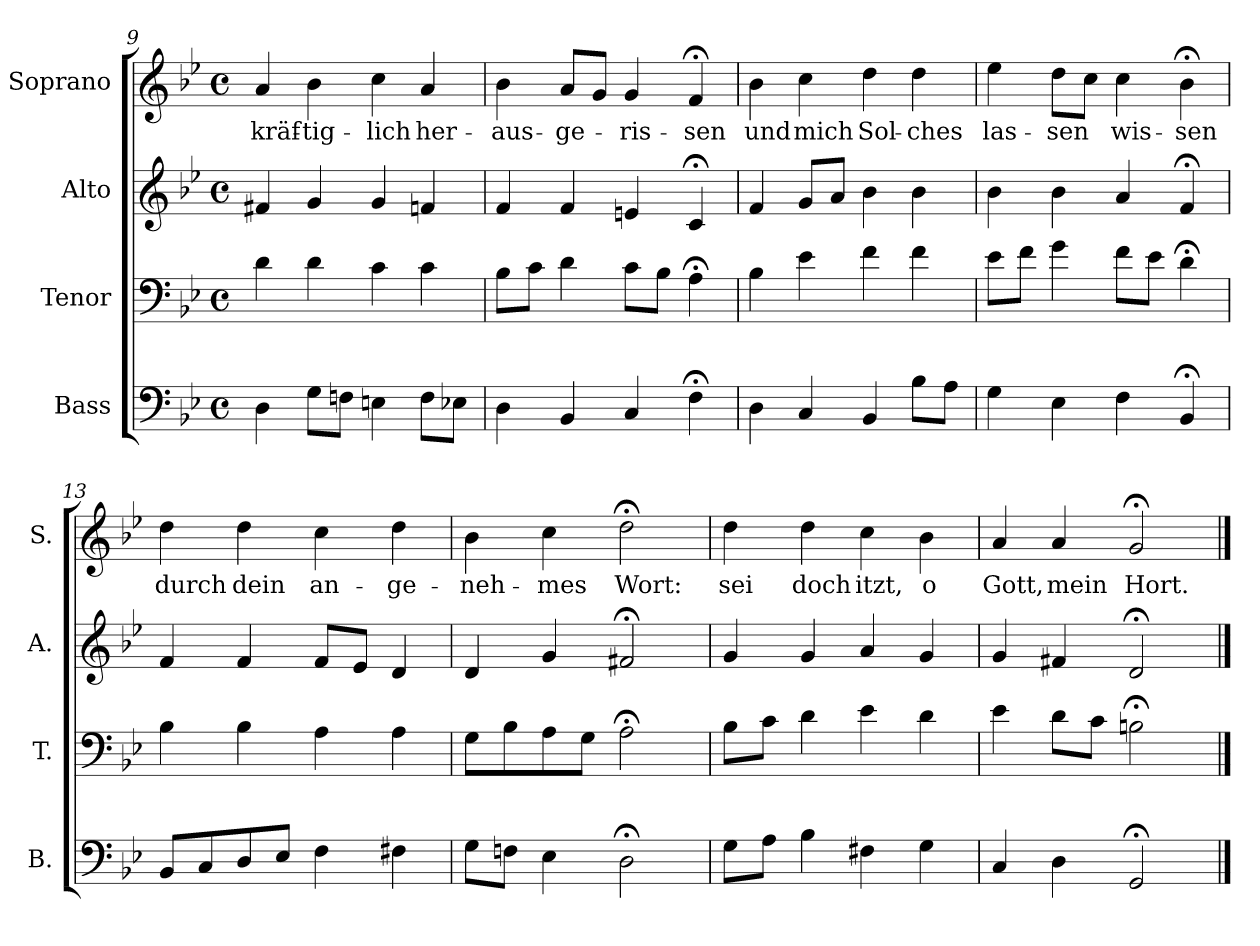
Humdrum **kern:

**kern	**kern	**kern	**kern	**text
*part4	*part3	*part2	*part1	*part1
*staff4	*staff3	*staff2	*staff1	*staff1
*I"Bass	*I"Tenor	*I"Alto	*I"Soprano	*
*I'B.	*I'T.	*I'A.	*I'S.	*
*clefF4	*clefF4	*clefG2	*clefG2	*
*k[b-e-]	*k[b-e-]	*k[b-e-]	*k[b-e-]	*
*B-:	*B-:	*B-:	*g:	*
*M4/4	*M4/4	*M4/4	*M4/4	*
*met(c)	*met(c)	*met(c)	*met(c)	*
=9	=9	=9	=9	=9
!	!	!	!	!LO:LY:b
4D\	4d\	4f#X/	4a/	kräf-
!	!	!	!	!LO:LY:b
8G\L	4d\	4g/	4b-\	-tig-
8Fn\J	.	.	.	.
!	!	!	!	!LO:LY:b
4En\	4c\	4g/	4cc\	-lich
!	!	!	!	!LO:LY:b
8F\L	4c\	4fn/	4a/	her-
8E-X\J	.	.	.	.
=10	=10	=10	=10	=10
!	!	!	!	!LO:LY:b
4D\	8B-\L	4f/	4b-\	-aus-
.	8c\J	.	.	.
!	!	!	!	!LO:LY:b
4BB-/	4d\	4f/	8a/L	-ge-
.	.	.	8g/J	.
!	!	!	!	!LO:LY:b
4C/	8c\L	4en/	4g/	-ris-
.	8B-\J	.	.	.
!	!	!	!	!LO:LY:b
4F;<\	4A;<\	4c;</	4f;</	-sen
=11	=11	=11	=11	=11
!	!	!	!	!LO:LY:b
4D\	4B-\	4f/	4b-\	und
!	!	!	!	!LO:LY:b
4C/	4e-\	8g/L	4cc\	mich
.	.	8a/J	.	.
!	!	!	!	!LO:LY:b
4BB-/	4f\	4b-\	4dd\	Sol-
!	!	!	!	!LO:LY:b
8B-\L	4f\	4b-\	4dd\	-ches
8A\J	.	.	.	.
!!LO:PB:g=z
=12	=12	=12	=12	=12
!	!	!	!	!LO:LY:b
4G\	8e-\L	4b-\	4ee-\	las-
.	8f\J	.	.	.
!	!	!	!	!LO:LY:b
4E-\	4g\	4b-\	8dd\L	-sen
.	.	.	8cc\J	.
!	!	!	!	!LO:LY:b
4F\	8f\L	4a/	4cc\	wis-
.	8e-\J	.	.	.
!	!	!	!	!LO:LY:b
4BB-;</	4d;<\	4f;</	4b-;<\	-sen
!!LO:PB:g=z
=13	=13	=13	=13	=13
!	!	!	!	!LO:LY:b
8BB-/L	4B-\	4f/	4dd\	durch
8C/	.	.	.	.
!	!	!	!	!LO:LY:b
8D/	4B-\	4f/	4dd\	dein
8E-/J	.	.	.	.
!	!	!	!	!LO:LY:b
4F\	4A\	8f/L	4cc\	an-
.	.	8e-/J	.	.
!	!	!	!	!LO:LY:b
4F#X\	4A\	4d/	4dd\	-ge-
=14	=14	=14	=14	=14
!	!	!	!	!LO:LY:b
8G\L	8G\L	4d/	4b-\	-neh-
8Fn\J	8B-\	.	.	.
!	!	!	!	!LO:LY:b
4E-\	8A\	4g/	4cc\	-mes
.	8G\J	.	.	.
!	!	!	!	!LO:LY:b
2D;<\	2A;<\	2f#X;</	2dd;<\	Wort:
=15	=15	=15	=15	=15
!	!	!	!	!LO:LY:b
8G\L	8B-\L	4g/	4dd\	sei
8A\J	8c\J	.	.	.
!	!	!	!	!LO:LY:b
4B-\	4d\	4g/	4dd\	doch
!	!	!	!	!LO:LY:b
4F#X\	4e-\	4a/	4cc\	itzt,
!	!	!	!	!LO:LY:b
4G\	4d\	4g/	4b-\	o
=16	=16	=16	=16	=16
!	!	!	!	!LO:LY:b
4C/	4e-\	4g/	4a/	Gott,
!	!	!	!	!LO:LY:b
4D\	8d\L	4f#X/	4a/	mein
.	8c\J	.	.	.
!	!	!	!	!LO:LY:b
2GG;</	2Bn;<\	2d;</	2g;</	Hort.
==	==	==	==	==
*-	*-	*-	*-	*-
